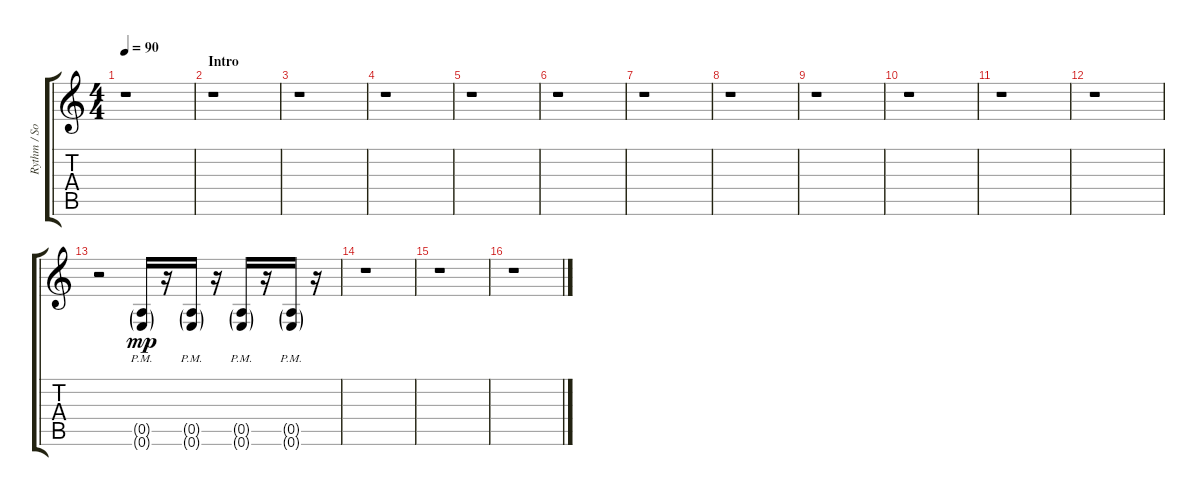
\track ("Rythm / Solo Guitar" "Rythm / So") {instrument distortionguitar}
\staff {score tabs}
\tuning (E4 B3 G3 D3 A2 E2) {hide}
\ts (4 4)
\tempo 90
\clef g2
\ks c
r.1{dy mp instrument distortionguitar} |
\section ("" "Intro")
r.1 |
r.1 |
r.1 |
r.1 |
r.1 |
r.1 |
r.1 |
r.1 |
r.1 |
r.1 |
r.1 |
r.2 (0.5{g pm} 0.6{g pm}).16 r.16 (0.5{g pm} 0.6{g pm}).16 r.16 (0.5{g pm} 0.6{g pm}).16 r.16 (0.5{g pm} 0.6{g pm}).16 r.16 |
r.1 |
r.1 |
r.1
